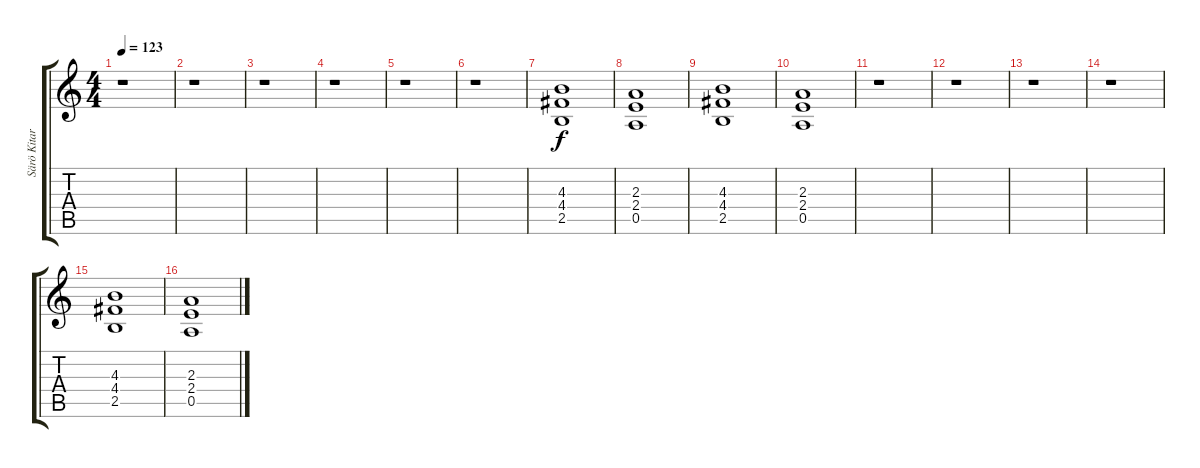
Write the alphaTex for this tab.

\track ("Särö Kitara" "Särö Kitar") {instrument distortionguitar}
\staff {score tabs}
\tuning (E4 B3 G3 D3 A2 E2) {hide}
\ts (4 4)
\tempo 123
\clef g2
\ks c
r.1{dy f} |
r.1 |
r.1 |
r.1 |
r.1 |
r.1 |
(4.3 4.4 2.5).1 |
(2.3 2.4 0.5).1 |
(4.3 4.4 2.5).1 |
(2.3 2.4 0.5).1 |
r.1 |
r.1 |
r.1 |
r.1 |
(4.3 4.4 2.5).1 |
(2.3 2.4 0.5).1
